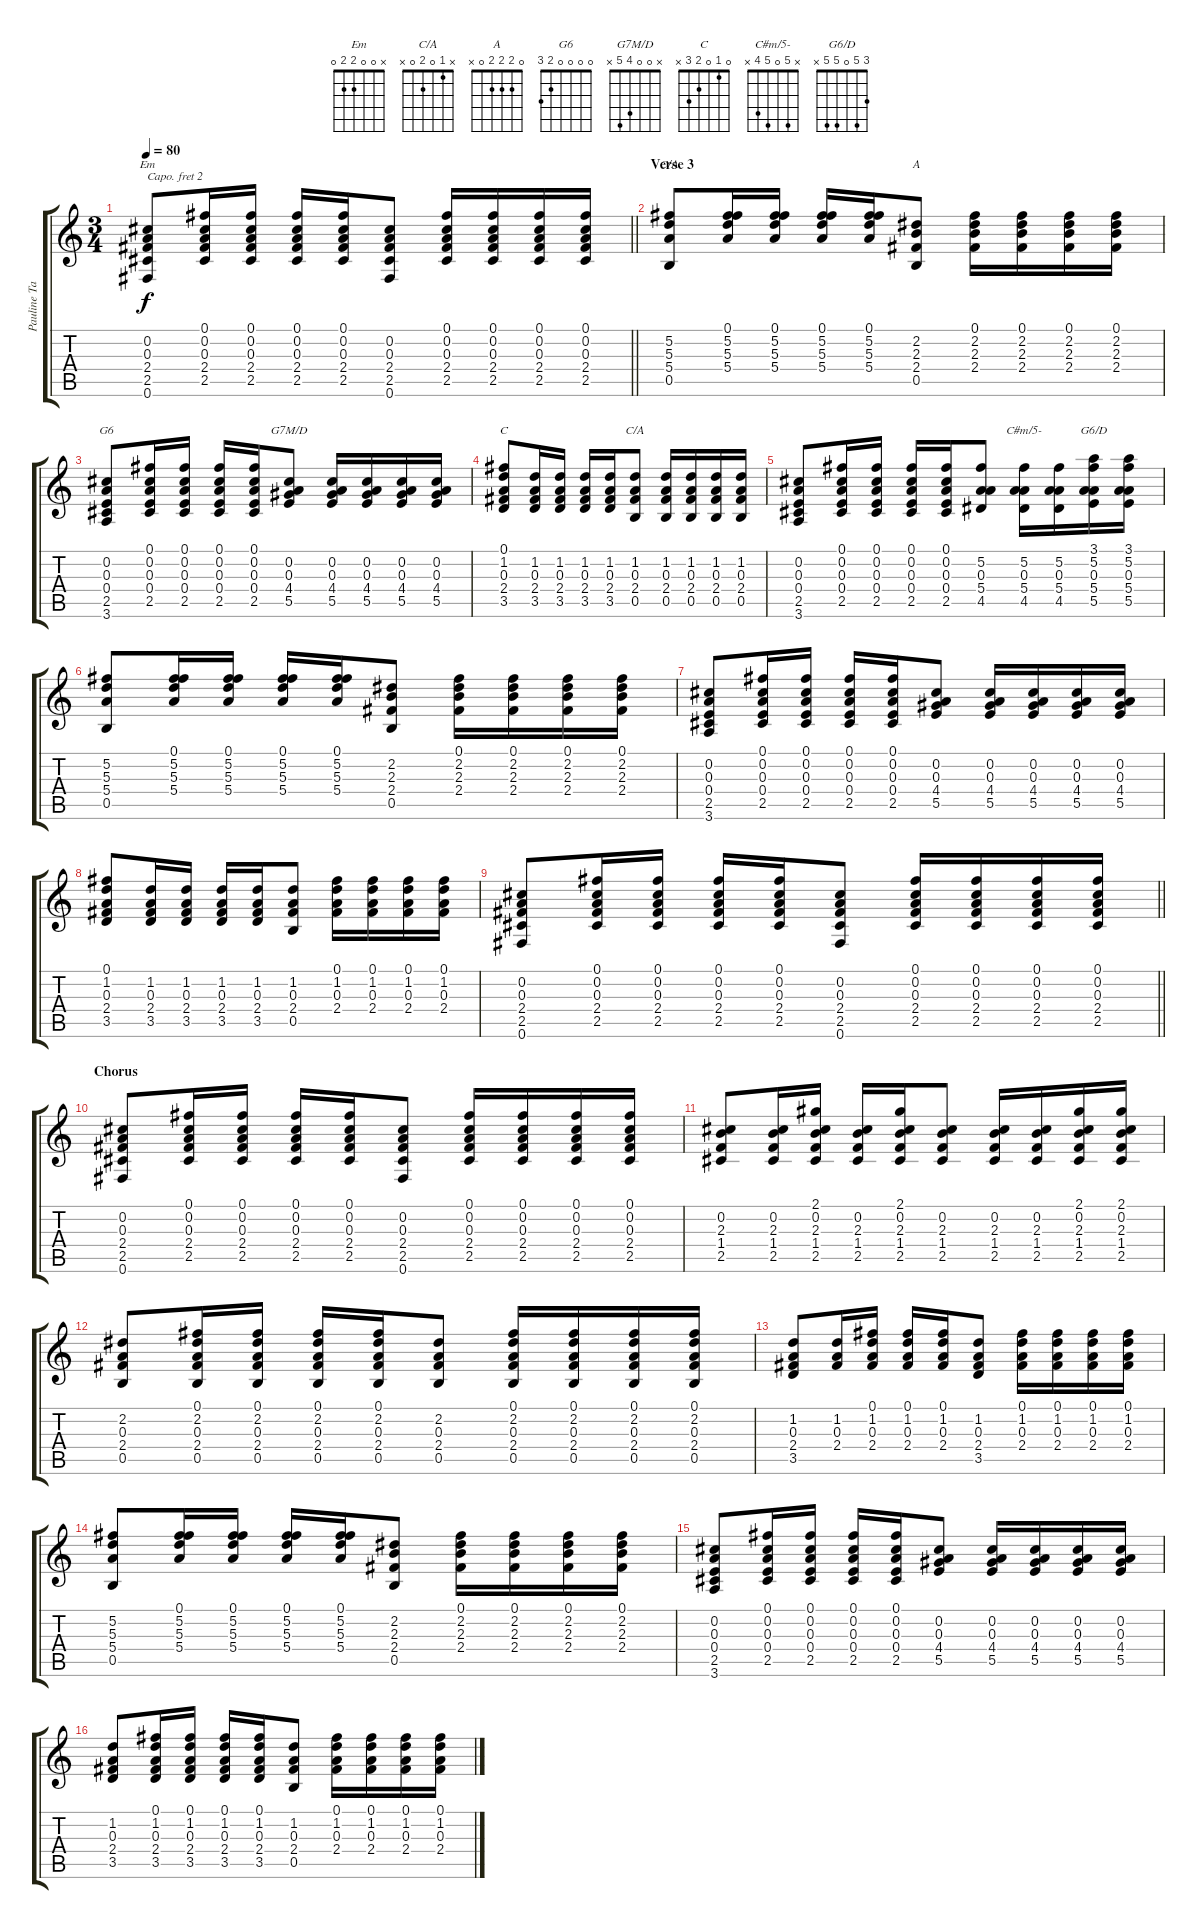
\track ("Pauline Taylor (Guitar)" "Pauline Ta") {instrument acousticguitarsteel}
\staff {score tabs}
\capo 2
\tuning (E4 B3 G3 D3 A2 E2) {hide}
\chord ("Em" x 0 0 2 2 0)
\chord ("C/A" 0 5 5 5 0 x)
\chord ("A" 0 2 2 2 0 x)
\chord ("G6" 0 0 0 0 2 3)
\chord ("G7M/D" x 0 0 4 5 x)
\chord ("C" 0 1 0 2 3 x)
\chord ("C/A" x 1 0 2 0 x)
\chord ("C#m/5-" x 5 0 5 4 x)
\chord ("G6/D" 3 5 0 5 5 x)
\ts (3 4)
\tempo 80
\clef g2
\barLineRight lightlight
\ks c
(0.2 0.3 2.4 2.5 0.6).8{ch "Em" dy f} (0.1 0.2 0.3 2.4 2.5).16 (0.1 0.2 0.3 2.4 2.5).16 (0.1 0.2 0.3 2.4 2.5).16 (0.1 0.2 0.3 2.4 2.5).16 (0.2 0.3 2.4 2.5 0.6).8 (0.1 0.2 0.3 2.4 2.5).16 (0.1 0.2 0.3 2.4 2.5).16 (0.1 0.2 0.3 2.4 2.5).16 (0.1 0.2 0.3 2.4 2.5).16 |
\section ("" "Verse 3")
(5.2 5.3 5.4 0.5).8{ch "C/A"} (0.1 5.2 5.3 5.4).16 (0.1 5.2 5.3 5.4).16 (0.1 5.2 5.3 5.4).16 (0.1 5.2 5.3 5.4).16 (2.2 2.3 2.4 0.5).8{ch "A"} (0.1 2.2 2.3 2.4).16 (0.1 2.2 2.3 2.4).16 (0.1 2.2 2.3 2.4).16 (0.1 2.2 2.3 2.4).16 |
(0.2 0.3 0.4 2.5 3.6).8{ch "G6"} (0.1 0.2 0.3 0.4 2.5).16 (0.1 0.2 0.3 0.4 2.5).16 (0.1 0.2 0.3 0.4 2.5).16 (0.1 0.2 0.3 0.4 2.5).16 (0.2 0.3 4.4 5.5).8{ch "G7M/D"} (0.2 0.3 4.4 5.5).16 (0.2 0.3 4.4 5.5).16 (0.2 0.3 4.4 5.5).16 (0.2 0.3 4.4 5.5).16 |
(0.1 1.2 0.3 2.4 3.5).8{ch "C"} (1.2 0.3 2.4 3.5).16 (1.2 0.3 2.4 3.5).16 (1.2 0.3 2.4 3.5).16 (1.2 0.3 2.4 3.5).16 (1.2 0.3 2.4 0.5).8{ch "C/A"} (1.2 0.3 2.4 0.5).16 (1.2 0.3 2.4 0.5).16 (1.2 0.3 2.4 0.5).16 (1.2 0.3 2.4 0.5).16 |
(0.2 0.3 0.4 2.5 3.6).8 (0.1 0.2 0.3 0.4 2.5).16 (0.1 0.2 0.3 0.4 2.5).16 (0.1 0.2 0.3 0.4 2.5).16 (0.1 0.2 0.3 0.4 2.5).16 (5.2 0.3 5.4 4.5).8 (5.2 0.3 5.4 4.5).16{ch "C#m/5-"} (5.2 0.3 5.4 4.5).16 (3.1 5.2 0.3 5.4 5.5).16{ch "G6/D"} (3.1 5.2 0.3 5.4 5.5).16 |
(5.2 5.3 5.4 0.5).8 (0.1 5.2 5.3 5.4).16 (0.1 5.2 5.3 5.4).16 (0.1 5.2 5.3 5.4).16 (0.1 5.2 5.3 5.4).16 (2.2 2.3 2.4 0.5).8 (0.1 2.2 2.3 2.4).16 (0.1 2.2 2.3 2.4).16 (0.1 2.2 2.3 2.4).16 (0.1 2.2 2.3 2.4).16 |
(0.2 0.3 0.4 2.5 3.6).8 (0.1 0.2 0.3 0.4 2.5).16 (0.1 0.2 0.3 0.4 2.5).16 (0.1 0.2 0.3 0.4 2.5).16 (0.1 0.2 0.3 0.4 2.5).16 (0.2 0.3 4.4 5.5).8 (0.2 0.3 4.4 5.5).16 (0.2 0.3 4.4 5.5).16 (0.2 0.3 4.4 5.5).16 (0.2 0.3 4.4 5.5).16 |
(0.1 1.2 0.3 2.4 3.5).8 (1.2 0.3 2.4 3.5).16 (1.2 0.3 2.4 3.5).16 (1.2 0.3 2.4 3.5).16 (1.2 0.3 2.4 3.5).16 (1.2 0.3 2.4 0.5).8 (0.1 1.2 0.3 2.4).16 (0.1 1.2 0.3 2.4).16 (0.1 1.2 0.3 2.4).16 (0.1 1.2 0.3 2.4).16 |
\barLineRight lightlight
(0.2 0.3 2.4 2.5 0.6).8 (0.1 0.2 0.3 2.4 2.5).16 (0.1 0.2 0.3 2.4 2.5).16 (0.1 0.2 0.3 2.4 2.5).16 (0.1 0.2 0.3 2.4 2.5).16 (0.2 0.3 2.4 2.5 0.6).8 (0.1 0.2 0.3 2.4 2.5).16 (0.1 0.2 0.3 2.4 2.5).16 (0.1 0.2 0.3 2.4 2.5).16 (0.1 0.2 0.3 2.4 2.5).16 |
\section ("" "Chorus")
(0.2 0.3 2.4 2.5 0.6).8 (0.1 0.2 0.3 2.4 2.5).16 (0.1 0.2 0.3 2.4 2.5).16 (0.1 0.2 0.3 2.4 2.5).16 (0.1 0.2 0.3 2.4 2.5).16 (0.2 0.3 2.4 2.5 0.6).8 (0.1 0.2 0.3 2.4 2.5).16 (0.1 0.2 0.3 2.4 2.5).16 (0.1 0.2 0.3 2.4 2.5).16 (0.1 0.2 0.3 2.4 2.5).16 |
(0.2 2.3 1.4 2.5).8 (0.2 2.3 1.4 2.5).16 (2.1 0.2 2.3 1.4 2.5).16 (0.2 2.3 1.4 2.5).16 (2.1 0.2 2.3 1.4 2.5).16 (0.2 2.3 1.4 2.5).8 (0.2 2.3 1.4 2.5).16 (0.2 2.3 1.4 2.5).16 (2.1 0.2 2.3 1.4 2.5).16 (2.1 0.2 2.3 1.4 2.5).16 |
(2.2 0.3 2.4 0.5).8 (0.1 2.2 0.3 2.4 0.5).16 (0.1 2.2 0.3 2.4 0.5).16 (0.1 2.2 0.3 2.4 0.5).16 (0.1 2.2 0.3 2.4 0.5).16 (2.2 0.3 2.4 0.5).8 (0.1 2.2 0.3 2.4 0.5).16 (0.1 2.2 0.3 2.4 0.5).16 (0.1 2.2 0.3 2.4 0.5).16 (0.1 2.2 0.3 2.4 0.5).16 |
(1.2 0.3 2.4 3.5).8 (1.2 0.3 2.4).16 (0.1 1.2 0.3 2.4).16 (0.1 1.2 0.3 2.4).16 (0.1 1.2 0.3 2.4).16 (1.2 0.3 2.4 3.5).8 (0.1 1.2 0.3 2.4).16 (0.1 1.2 0.3 2.4).16 (0.1 1.2 0.3 2.4).16 (0.1 1.2 0.3 2.4).16 |
(5.2 5.3 5.4 0.5).8 (0.1 5.2 5.3 5.4).16 (0.1 5.2 5.3 5.4).16 (0.1 5.2 5.3 5.4).16 (0.1 5.2 5.3 5.4).16 (2.2 2.3 2.4 0.5).8 (0.1 2.2 2.3 2.4).16 (0.1 2.2 2.3 2.4).16 (0.1 2.2 2.3 2.4).16 (0.1 2.2 2.3 2.4).16 |
(0.2 0.3 0.4 2.5 3.6).8 (0.1 0.2 0.3 0.4 2.5).16 (0.1 0.2 0.3 0.4 2.5).16 (0.1 0.2 0.3 0.4 2.5).16 (0.1 0.2 0.3 0.4 2.5).16 (0.2 0.3 4.4 5.5).8 (0.2 0.3 4.4 5.5).16 (0.2 0.3 4.4 5.5).16 (0.2 0.3 4.4 5.5).16 (0.2 0.3 4.4 5.5).16 |
(1.2 0.3 2.4 3.5).8 (0.1 1.2 0.3 2.4 3.5).16 (0.1 1.2 0.3 2.4 3.5).16 (0.1 1.2 0.3 2.4 3.5).16 (0.1 1.2 0.3 2.4 3.5).16 (1.2 0.3 2.4 0.5).8 (0.1 1.2 0.3 2.4).16 (0.1 1.2 0.3 2.4).16 (0.1 1.2 0.3 2.4).16 (0.1 1.2 0.3 2.4).16
